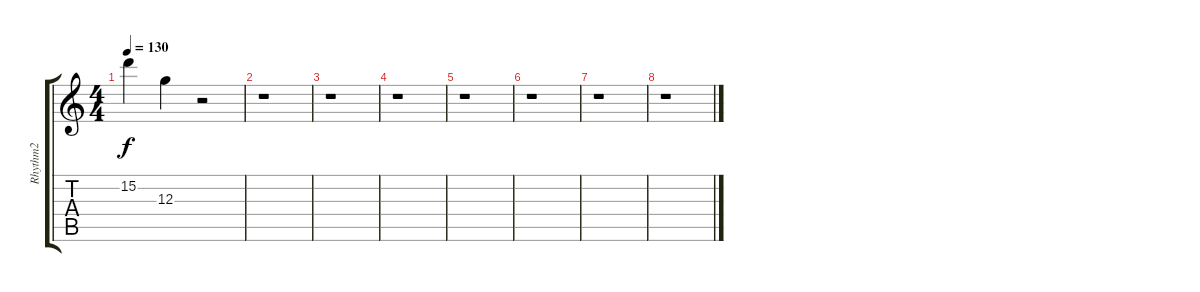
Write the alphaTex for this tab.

\track ("Rhythm2" "Rhythm2") {instrument acousticguitarnylon}
\staff {score tabs}
\tuning (E4 B3 G3 D3 A2 E2) {hide}
\ts (4 4)
\tempo 130
\clef g2
\ks c
15.2.4{dy f} 12.3.4 r.2 |
r.1 |
r.1 |
r.1 |
r.1 |
r.1 |
r.1 |
r.1
